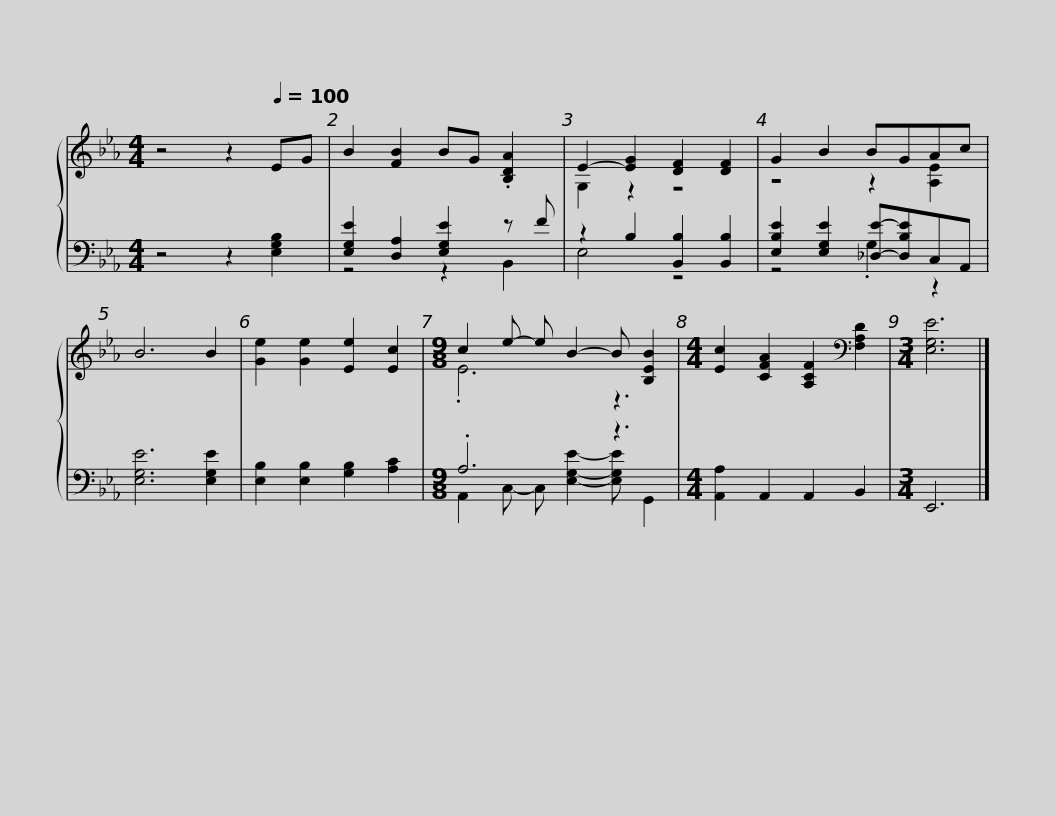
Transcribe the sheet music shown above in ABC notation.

X:1
%%score { ( 1 4 ) | ( 2 3 ) }
L:1/8
M:4/4
I:linebreak $
K:Eb
V:1 treble
V:4 treble
V:2 bass
V:3 bass
V:1
 z4 z2[Q:1/4=100] EG | B2 [FB]2 BG .[B,DA]2 | E2- [EG]2 [DF]2 [DF]2 | G2 B2 BGAc | B6 B2 | %5
 [Ge]2 [Ge]2 [Ee]2 [Ec]2 |$[M:9/8] c2 e- e B2- B [B,EB]2 |[M:4/4] [Ec]2 [CFA]2 [A,CF]2[K:bass] [F,A,D]2 |[M:3/4] [E,G,E]6 |] %9
V:2
 z4 z2 [E,G,B,]2 | [E,G,E]2 [D,A,]2 [E,G,E]2 z F | z2 B,2 [B,,B,]2 [B,,B,]2 | [E,B,E]2 [E,G,E]2 [_D,E]-[D,B,E]C,A,, | [E,G,E]6 [E,G,E]2 | %5
 [E,B,]2 [E,B,]2 [G,B,]2 [A,C]2 |$[M:9/8] .A,6 z3 |[M:4/4] [A,,A,]2 A,,2 A,,2 B,,2 |[M:3/4] E,,6 |] %9
V:3
 x8 | z4 z2 B,,2 | E,4 z4 | z4 .G,2 z2 | x8 | %5
 x8 |$[M:9/8] A,,2 C,- C, [E,G,E]2- [E,G,E] G,,2 |[M:4/4] x8 |[M:3/4] x6 |] %9
V:4
 x8 | x8 | G,2 z2 z4 | z4 z2 [A,E]2 | x8 | %5
 x8 |$[M:9/8] .E6 z3 |[M:4/4] x6[K:bass] x2 |[M:3/4] x6 |] %9
